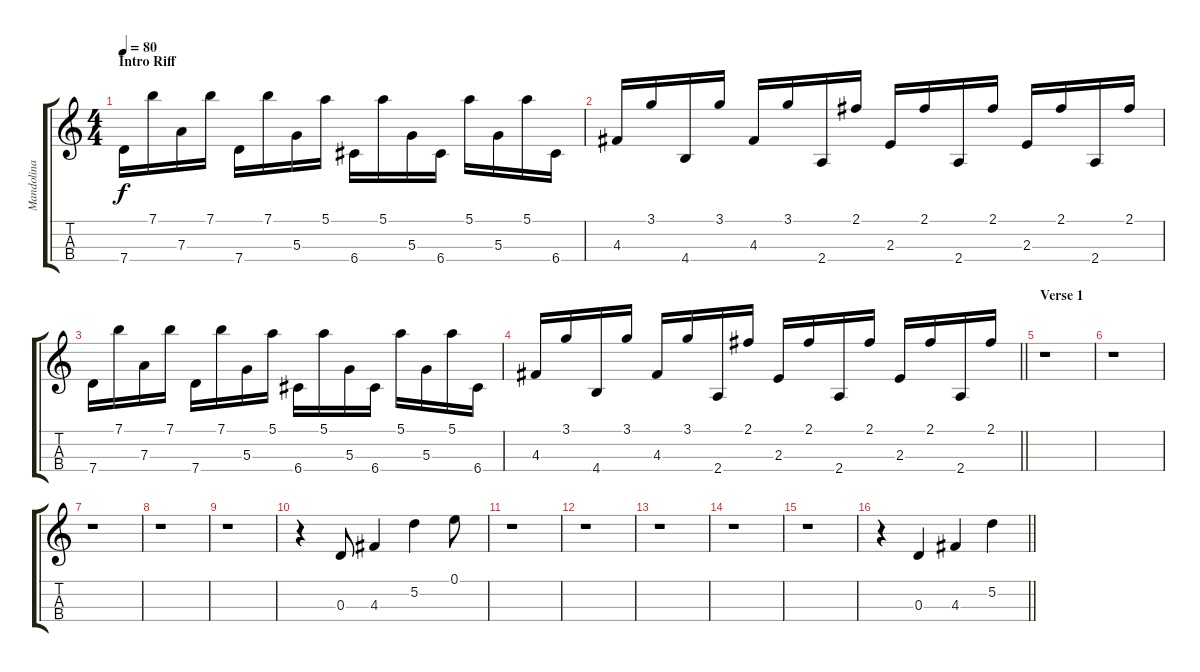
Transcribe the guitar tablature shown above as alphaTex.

\track ("Mandolina" "Mandolina") {instrument koto}
\staff {score tabs}
\tuning (E5 A4 D4 G3) {hide}
\ts (4 4)
\section ("" "Intro Riff")
\tempo 80
\clef g2
\ks c
7.4.16{dy f instrument koto} 7.1.16 7.3.16 7.1.16 7.4.16 7.1.16 5.3.16 5.1.16 6.4.16 5.1.16 5.3.16 6.4.16 5.1.16 5.3.16 5.1.16 6.4.16 |
4.3.16 3.1.16 4.4.16 3.1.16 4.3.16 3.1.16 2.4.16 2.1.16 2.3.16 2.1.16 2.4.16 2.1.16 2.3.16 2.1.16 2.4.16 2.1.16 |
7.4.16 7.1.16 7.3.16 7.1.16 7.4.16 7.1.16 5.3.16 5.1.16 6.4.16 5.1.16 5.3.16 6.4.16 5.1.16 5.3.16 5.1.16 6.4.16 |
\barLineRight lightlight
4.3.16 3.1.16 4.4.16 3.1.16 4.3.16 3.1.16 2.4.16 2.1.16 2.3.16 2.1.16 2.4.16 2.1.16 2.3.16 2.1.16 2.4.16 2.1.16 |
\section ("" "Verse 1")
r.1 |
r.1 |
r.1 |
r.1 |
r.1 |
r.4 0.3.8 4.3.4 5.2.4 0.1.8 |
r.1 |
r.1 |
r.1 |
r.1 |
r.1 |
\barLineRight lightlight
r.4 0.3.4 4.3.4 5.2.4
